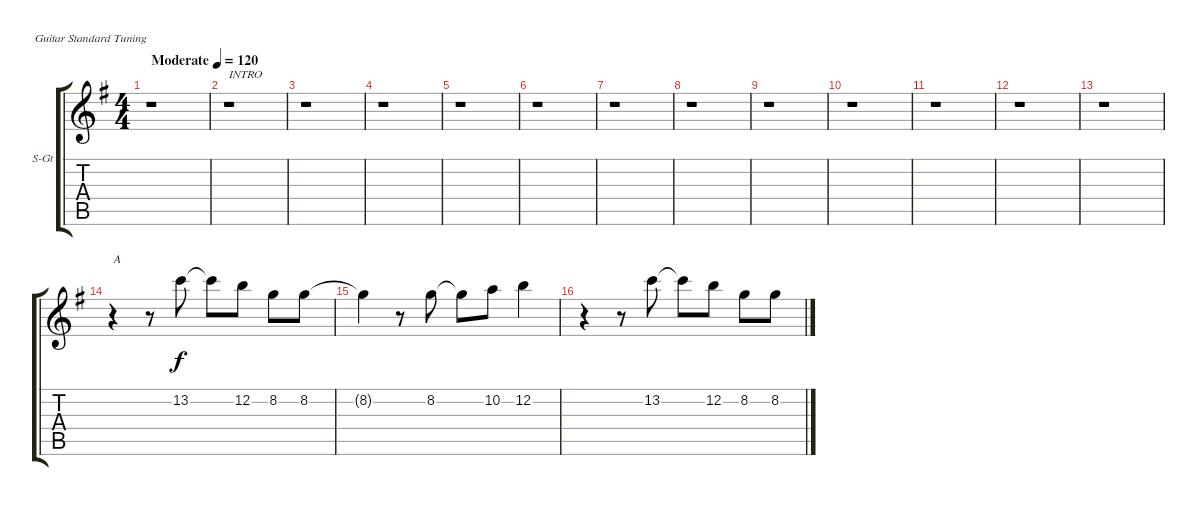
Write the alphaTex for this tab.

\bracketExtendMode groupsimilarinstruments
\firstSystemTrackNameOrientation horizontal
\otherSystemsTrackNameOrientation horizontal
\track ("VOCAL MIKE VESCERA" "S-Gt") {instrument stringensemble2}
\staff {score tabs}
\tuning (E4 B3 G3 D3 A2 E2)
\displaytranspose 12
\ts (4 4)
\beaming (8 2 2 2 2)
\tempo (120 "Moderate")
\clef g2
\ks eminor
r.1{dy f instrument stringensemble2} |
r.1{txt "INTRO"} |
r.1 |
r.1 |
r.1 |
r.1 |
r.1 |
r.1 |
r.1 |
r.1 |
r.1 |
r.1 |
r.1 |
r.4{txt "A"} r.8 13.2.8 13.2{t}.8 12.2.8 8.2.8 8.2.8 |
8.2{t}.4 r.8 8.2.8 8.2{t}.8 10.2.8 12.2.4 |
r.4 r.8 13.2.8 13.2{t}.8 12.2.8 8.2.8 8.2.8
